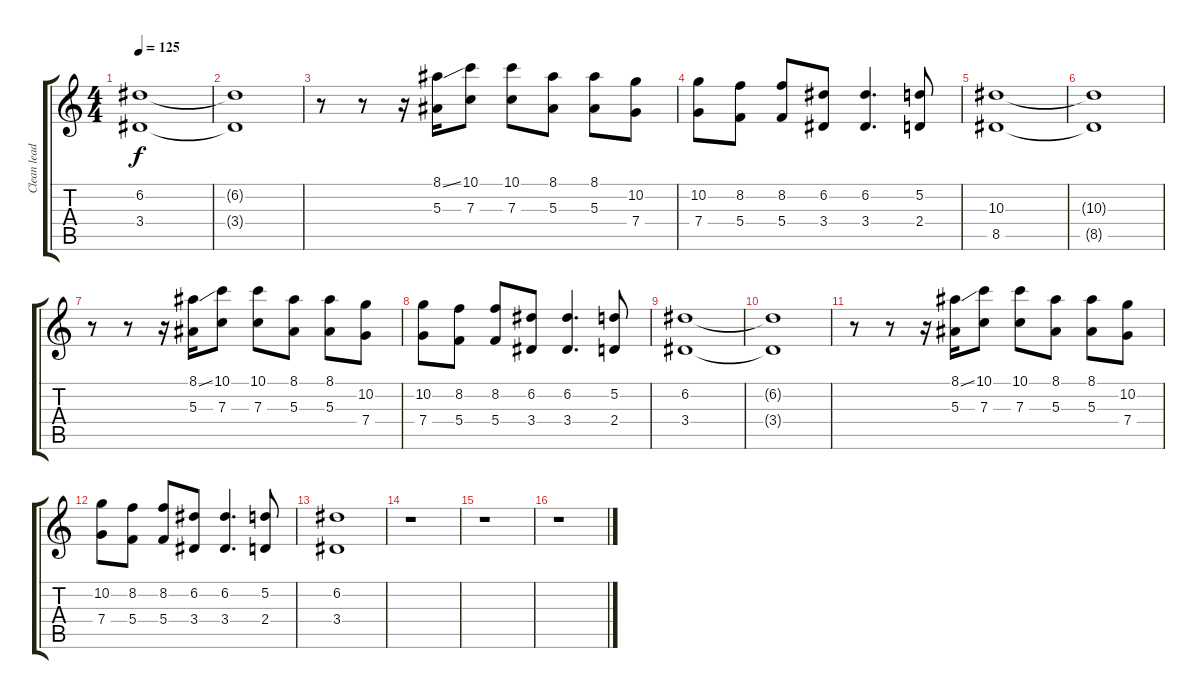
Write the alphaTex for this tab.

\track ("Clean lead" "Clean lead") {instrument electricguitarjazz}
\staff {score tabs}
\tuning (D4 A3 F3 C3 G2 C2) {hide}
\ts (4 4)
\tempo 125
\clef g2
\ks c
(6.2 3.4).1{dy f} |
(6.2{t} 3.4{t}).1 |
r.8 r.8 r.16 (8.1{ss} 5.3).16 (10.1 7.3).8 (10.1 7.3).8 (8.1 5.3).8 (8.1 5.3).8 (10.2 7.4).8 |
(10.2 7.4).8 (8.2 5.4).8 (8.2 5.4).8 (6.2 3.4).8 (6.2 3.4).4{d} (5.2 2.4).8 |
(10.3 8.5).1 |
(10.3{t} 8.5{t}).1 |
r.8 r.8 r.16 (8.1{ss} 5.3).16 (10.1 7.3).8 (10.1 7.3).8 (8.1 5.3).8 (8.1 5.3).8 (10.2 7.4).8 |
(10.2 7.4).8 (8.2 5.4).8 (8.2 5.4).8 (6.2 3.4).8 (6.2 3.4).4{d} (5.2 2.4).8 |
(6.2 3.4).1 |
(6.2{t} 3.4{t}).1 |
r.8 r.8 r.16 (8.1{ss} 5.3).16 (10.1 7.3).8 (10.1 7.3).8 (8.1 5.3).8 (8.1 5.3).8 (10.2 7.4).8 |
(10.2 7.4).8 (8.2 5.4).8 (8.2 5.4).8 (6.2 3.4).8 (6.2 3.4).4{d} (5.2 2.4).8 |
(6.2 3.4).1 |
r.1 |
r.1 |
r.1
